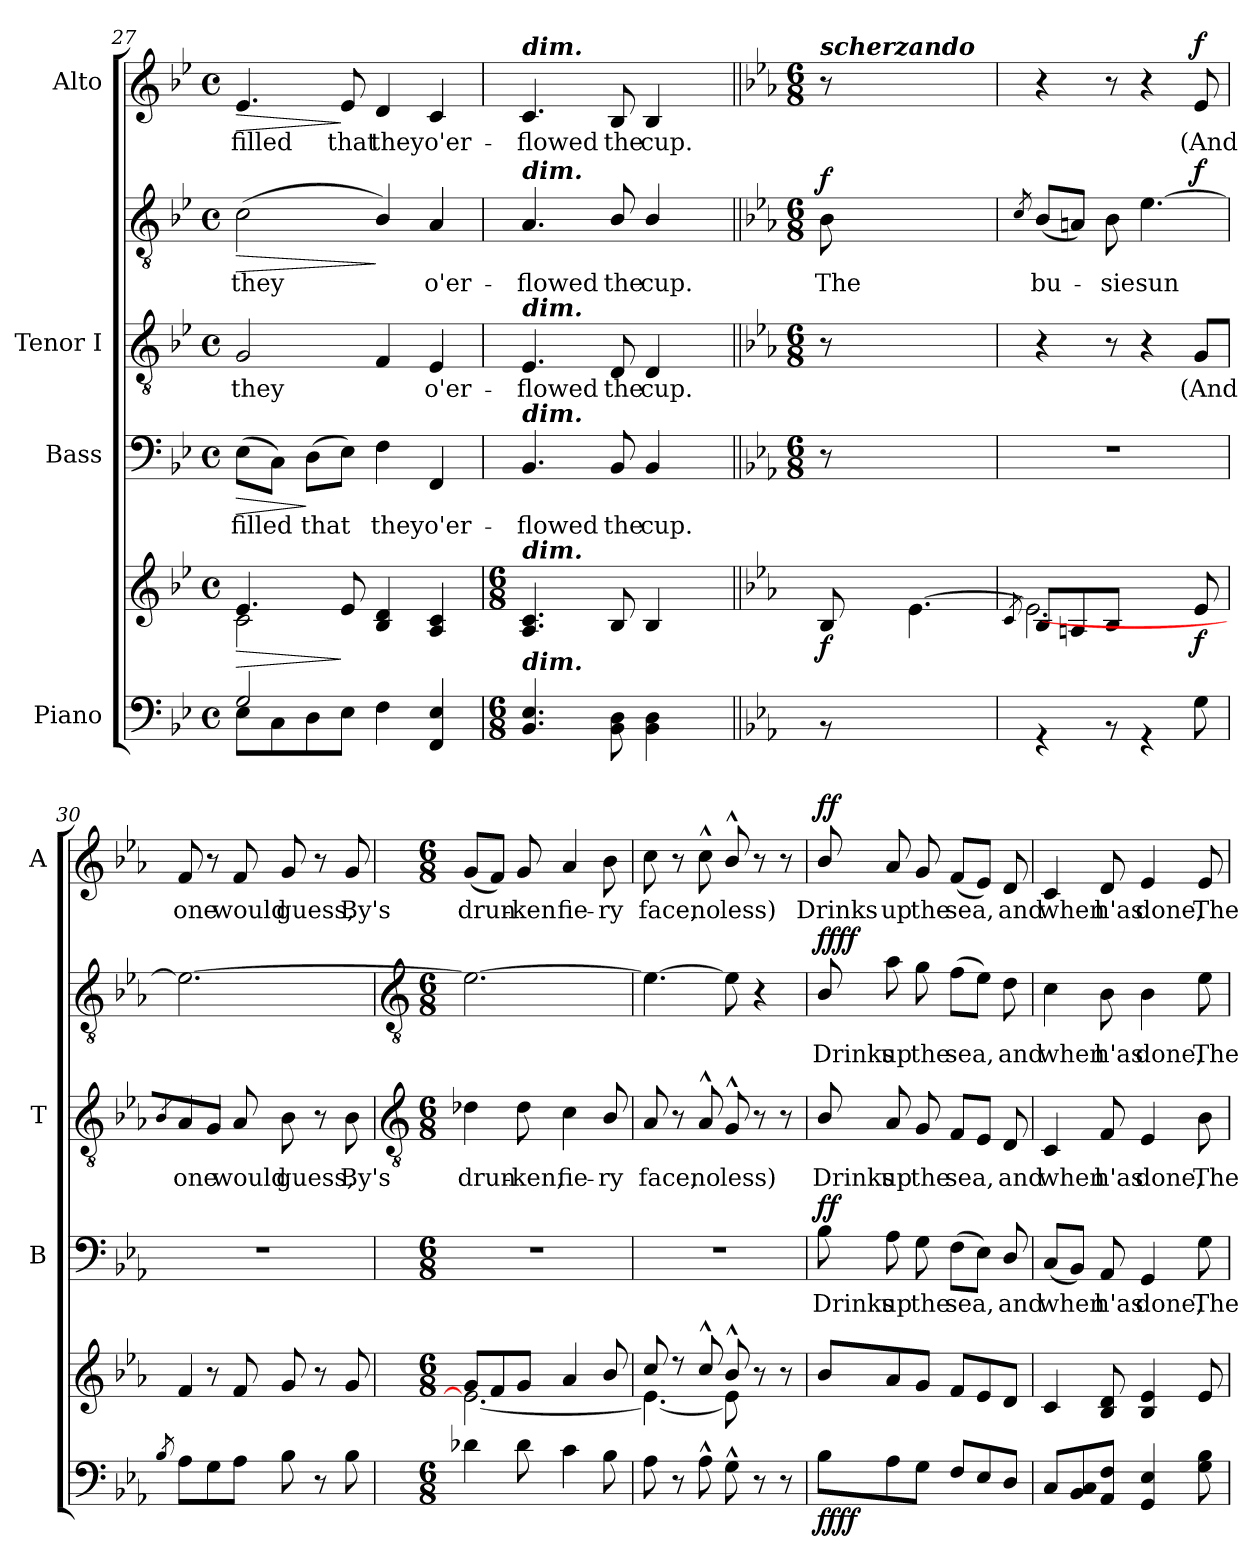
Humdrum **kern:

**kern	**kern	**dynam	**kern	**text	**dynam	**kern	**text	**kern	**text	**dynam	**kern	**text	**dynam
*part4	*part4	*part4	*part3	*part3	*part3	*part2	*part2	*part2	*part2	*part2	*part1	*part1	*part1
*staff6	*staff5	*staff5/6	*staff4	*staff4	*staff4	*staff3	*staff3	*staff2	*staff2	*staff2/3	*staff1	*staff1	*staff1
*I"Piano	*	*	*I"Bass	*	*	*I"Tenor I	*	*	*	*	*I"Alto	*	*
*	*	*	*I'B	*	*	*I'T	*	*	*	*	*I'A	*	*
!!LO:LB:g=z
*clefF4	*clefG2	*	*clefF4	*	*	*clefGv2	*	*clefGv2	*	*	*clefG2	*	*
*k[b-e-]	*k[b-e-]	*	*k[b-e-]	*	*	*k[b-e-]	*	*k[b-e-]	*	*	*k[b-e-]	*	*
*B-:	*B-:	*	*B-:	*	*	*B-:	*	*B-:	*	*	*B-:	*	*
*M4/4	*M4/4	*	*M4/4	*	*	*M4/4	*	*M4/4	*	*	*M4/4	*	*
*met(c)	*met(c)	*	*met(c)	*	*	*met(c)	*	*met(c)	*	*	*met(c)	*	*
=27	=27	=27	=27	=27	=27	=27	=27	=27	=27	=27	=27	=27	=27
*^	*	*	*	*	*	*	*	*	*	*	*	*	*
!	!	!	!LO:HP:b	!	!LO:LY:b	!LO:HP:b	!	!LO:LY:b	!	!LO:LY:b	!LO:HP:b	!	!LO:LY:b	!LO:HP:b
*	*	*^	*	*	*	*	*	*	*	*	*	*	*	*
2G/	8E-\L	4.e-	2c\	>	(>8E-L	filled	>	2G	-they	(<2c	they	>	4.e-	filled	>
.	8C\	.	.	.	8CJ)	.	.	.	.	.	.	.	.	.	.
!	!	!	!	!	!	!LO:LY:b	!	!	!	!	!	!	!	!	!
.	8D\	.	.	.	(>8DL	that	]	.	.	.	.	.	.	.	.
!	!	!	!	!	!	!	!	!	!	!	!	!	!	!LO:LY:b	!
.	8E-\J	8e-	.	]	8E-J)	.	.	.	.	.	.	.	8e-	that	]
!	!	!	!	!	!	!LO:LY:b	!	!	!	!	!	!	!	!LO:LY:b	!
4ryy	4F\	4B- 4d	4ryy	.	4F	they	.	4F/	.	4B-/)	.	]	4d	they	.
!	!	!	!	!	!	!LO:LY:b	!	!	!LO:LY:b	!	!LO:LY:b	!	!	!LO:LY:b	!
4ryy	4FF/ 4E-/	4A 4c	4ryy	.	4FF	o'er-	.	4E-	o'er-	4A	o'er-	.	4c	o'er-	.
=27A	=27A	=27A	=27A	=27A	=27A	=27A	=27A	=27A	=27A	=27A	=27A	=27A	=27A	=27A	=27A
*M6/8	*	*M6/8	*	*	*	*	*	*	*	*	*	*	*	*	*
!	!	!	!	!	!	!	!	!	!	!	!	!	!LO:TX:a:Bi:t=dim.	!	!
!	!	!	!	!	!	!	!	!	!	!LO:TX:a:Bi:t=dim.	!	!	!	!	!
!	!	!	!	!	!	!	!	!LO:TX:a:Bi:t=dim.	!	!	!	!	!	!	!
!	!	!	!	!	!LO:TX:a:Bi:t=dim.	!	!	!	!	!	!	!	!	!	!
!	!	!LO:TX:a:Bi:t=dim.	!	!	!	!	!	!	!	!	!	!	!	!	!
!LO:TX:a:Bi:t=dim.	!	!	!	!	!	!	!	!	!	!	!	!	!	!	!
!	!	!	!	!	!	!LO:LY:b	!	!	!LO:LY:b	!	!LO:LY:b	!	!	!LO:LY:b	!
8ryy	4.BB-/ 4.E-/	4.A 4.c	8ryy	.	4.BB-	-flowed	.	4.E-	flowed	4.A	-flowed	.	4.c	-flowed	.
2.ryy	.	.	2.ryy	.	.	.	.	.	.	.	.	.	.	.	.
!	!	!	!	!	!	!LO:LY:b	!	!	!LO:LY:b	!	!LO:LY:b	!	!	!LO:LY:b	!
.	8BB-\ 8D\	8B-	.	.	8BB-	the	.	8D	the	8B-/	the	.	8B-	the	.
!	!	!	!	!	!	!LO:LY:b	!	!	!LO:LY:b	!	!LO:LY:b	!	!	!LO:LY:b	!
.	4BB-\ 4D\	4B-	.	.	4BB-	cup.	.	4D	cup.	4B-/	cup.	.	4B-	cup.	.
.	8ryy	8ryy	.	.	8ryy	.	.	8ryy	.	8ryy	.	.	8ryy	.	.
=28||	=28||	=28||	=28||	=28||	=28||	=28||	=28||	=28||	=28||	=28||	=28||	=28||	=28||	=28||	=28||
*k[b-e-a-]	*	*k[b-e-a-]	*	*	*k[b-e-a-]	*	*	*k[b-e-a-]	*	*k[b-e-a-]	*	*	*k[b-e-a-]	*	*
*E-:	*	*E-:	*	*	*E-:	*	*	*E-:	*	*E-:	*	*	*E-:	*	*
*	*	*	*	*	*M6/8	*	*	*M6/8	*	*M6/8	*	*	*M6/8	*	*
!	!	!	!	!	!	!	!	!	!	!	!	!	!LO:TX:a:Bi:t=scherzando	!	!
!	!	!	!	!LO:DY:b	!	!	!	!	!	!	!LO:LY:b	!LO:DY:b	!	!	!
2.ryy	8r	8B-	4.ryy	f	8r	.	.	8r	.	8B-	The	f	8r	.	.
.	2ryy	2ryy	.	.	2ryy	.	.	2ryy	.	2ryy	.	.	2ryy	.	.
.	.	.	[4.e-\	.	.	.	.	.	.	.	.	.	.	.	.
.	8ryy	8ryy	.	.	8ryy	.	.	8ryy	.	8ryy	.	.	8ryy	.	.
=29	=29	=29	=29	=29	=29	=29	=29	=29	=29	=29	=29	=29	=29	=29	=29
.	.	8qc/L	.	.	.	.	.	.	.	8qc/L	.	.	.	.	.
!	!	!	!	!	!LO:N:vis=1	!	!	!	!	!	!LO:LY:b	!	!	!	!
2.ryy	4r	8B-	2.e-\_	.	2.r	.	.	4r	.	(<8B-	bu-	.	4r	.	.
.	.	8An	.	.	.	.	.	.	.	8AnJ)	.	.	.	.	.
!	!	!	!	!	!	!	!	!	!	!	!LO:LY:b	!	!	!	!
.	8r	8B-J	.	.	.	.	.	8r	.	8B-	sie	.	8r	.	.
!	!	!	!	!	!	!	!	!	!	!	!LO:LY:b	!	!	!	!
.	4r	4ryy	.	.	.	.	.	4r	.	[4.e-	sun	.	4r	.	.
!	!	!	!	!LO:DY:b	!	!	!	!	!LO:LY:b	!	!	!LO:DY:b=2	!	!LO:LY:b	!LO:DY:b
.	8G\L	8e-	.	f	.	.	.	8GL	(And	.	.	f	8e-	(And	f
*v	*v	*	*	*	*	*	*	*	*	*	*	*	*	*	*
*	*v	*v	*	*	*	*	*	*	*	*	*	*	*	*
=30	=30	=30	=30	=30	=30	=30	=30	=30	=30	=30	=30	=30	=30
8qB-/L	.	.	.	.	.	8qB-/	.	.	.	.	.	.	.
!	!	!	!LO:N:vis=1	!	!	!	!LO:LY:b	!	!	!	!	!LO:LY:b	!
8A-\	8fJ	.	2.r	.	.	8A-	one	2.e-_	.	.	8f	one	.
8G\	8r	.	.	.	.	8GJ	.	.	.	.	8r	.	.
!	!	!	!	!	!	!	!LO:LY:b	!	!	!	!	!LO:LY:b	!
8A-\J	8f	.	.	.	.	8A-	would	.	.	.	8f	would	.
!	!	!	!	!	!	!	!LO:LY:b	!	!	!	!	!LO:LY:b	!
8B-\	8g	.	.	.	.	8B-	guess,	.	.	.	8g	guess,	.
8r	8r	.	.	.	.	8r	.	.	.	.	8r	.	.
!	!	!	!	!	!	!	!LO:LY:b	!	!	!	!	!LO:LY:b	!
8B-\	8g	.	.	.	.	8B-	By's	.	.	.	8g	By's	.
!!LO:LB:g=z
=31	=31	=31	=31	=31	=31	=31	=31	=31	=31	=31	=31	=31	=31
*	*	*	*	*	*	*clefGv2	*	*clefGv2	*	*	*	*	*
*M6/8	*M6/8	*	*M6/8	*	*	*M6/8	*	*M6/8	*	*	*M6/8	*	*
*	*^	*	*	*	*	*	*	*	*	*	*	*	*
!	!	!	!	!LO:N:vis=1	!	!	!	!LO:LY:b	!	!	!	!	!LO:LY:b	!
4d-X	8g/L	2.e-\_	.	2.r	.	.	4d-X	drun-	2.e-_	.	.	(<8gL	drun-	.
.	8f/	.	.	.	.	.	.	.	.	.	.	8fJ)	.	.
!	!	!	!	!	!	!	!	!LO:LY:b	!	!	!	!	!LO:LY:b	!
8d-	8g/J	.	.	.	.	.	8d-	-ken,	.	.	.	8g	ken	.
!	!	!	!	!	!	!	!	!LO:LY:b	!	!	!	!	!LO:LY:b	!
4c	4a-/	.	.	.	.	.	4c	fie-	.	.	.	4a-	fie-	.
!	!	!	!	!	!	!	!	!LO:LY:b	!	!	!	!	!LO:LY:b	!
8B-\	8b-/	.	.	.	.	.	8B-/	-ry	.	.	.	8b-	-ry	.
=32	=32	=32	=32	=32	=32	=32	=32	=32	=32	=32	=32	=32	=32	=32
!	!	!	!	!LO:N:vis=1	!	!	!	!LO:LY:b	!	!	!	!	!LO:LY:b	!
8A-	8cc/	4.e-\_	.	2.r	.	.	8A-	face,	4.e-_	.	.	8cc	face,	.
8r	8r	.	.	.	.	.	8r	.	.	.	.	8r	.	.
!	!	!	!	!	!	!	!	!LO:LY:b	!	!	!	!	!LO:LY:b	!
8A-^^	8cc^^/	.	.	.	.	.	8A-^^	no	.	.	.	8cc^^	no	.
!	!	!	!	!	!	!	!	!LO:LY:b	!	!	!	!	!LO:LY:b	!
8G^^	8b-^^/	8e-\]	.	.	.	.	8G^^	less)	8e-]	.	.	8b-^^/	less)	.
8r	8r	4ryy	.	.	.	.	8r	.	4r	.	.	8r	.	.
8r	8r	.	.	.	.	.	8r	.	.	.	.	8r	.	.
=33	=33	=33	=33	=33	=33	=33	=33	=33	=33	=33	=33	=33	=33	=33
!	!	!	!LO:DY:b=2	!	!LO:LY:b	!	!	!LO:LY:b	!	!LO:LY:b	!	!	!LO:LY:b	!
!	!	!	!LO:DY:n=1:b	!	!	!LO:DY:b	!	!	!	!	!LO:DY:b=2	!	!	!
!	!	!	!	!	!	!	!	!	!	!	!LO:DY:n=1:b	!	!	!LO:DY:b
8B-\L	8b-/L	2ryy	ff ff	8B-\	Drinks	ff	8B-/	Drinks	8B-/	Drinks	ff ff	8b-/	Drinks	ff
!	!	!	!	!	!LO:LY:b	!	!	!LO:LY:b	!	!LO:LY:b	!	!	!LO:LY:b	!
8A-	8a-/	.	.	8A-	up	.	8A-	up	8a-	up	.	8a-	up	.
!	!	!	!	!	!LO:LY:b	!	!	!LO:LY:b	!	!LO:LY:b	!	!	!LO:LY:b	!
8GJ	8g/J	.	.	8G	the	.	8G	the	8g	the	.	8g	the	.
!	!	!	!	!	!LO:LY:b	!	!	!LO:LY:b	!	!LO:LY:b	!	!	!LO:LY:b	!
8FL	8f/L	.	.	(>8FL	sea,	.	8FL	sea,	(>8fL	sea,	.	(<8fL	sea,	.
8E-	8e-/	8ryy	.	8E-J)	.	.	8E-J	.	8e-J)	.	.	8e-J)	.	.
!	!	!	!	!	!LO:LY:b	!	!	!LO:LY:b	!	!LO:LY:b	!	!	!LO:LY:b	!
8D/J	8d/J	8ryy	.	8D/	and	.	8D	and	8d	and	.	8d	and	.
=34	=34	=34	=34	=34	=34	=34	=34	=34	=34	=34	=34	=34	=34	=34
!	!	!LO:N:vis=1	!	!	!LO:LY:b	!	!	!LO:LY:b	!	!LO:LY:b	!	!	!LO:LY:b	!
8CL	4c/	2.ryy	.	(<8CL	when	.	4C	when	4c	when	.	4c	when	.
8BB- 8C	.	.	.	8BB-J)	.	.	.	.	.	.	.	.	.	.
!	!	!	!	!	!LO:LY:b	!	!	!LO:LY:b	!	!LO:LY:b	!	!	!LO:LY:b	!
8AA- 8FJ	8B-/ 8d/	.	.	8AA-	h'as	.	8F	h'as	8B-	h'as	.	8d	h'as	.
!	!	!	!	!	!LO:LY:b	!	!	!LO:LY:b	!	!LO:LY:b	!	!	!LO:LY:b	!
4GG 4E-	4B-/ 4e-/	.	.	4GG	done,	.	4E-	done,	4B-	done,	.	4e-	done,	.
!	!	!	!	!	!LO:LY:b	!	!	!LO:LY:b	!	!LO:LY:b	!	!	!LO:LY:b	!
8G 8B-	8e-/	.	.	8G	The	.	8B-	The	8e-\	The	.	8e-	The	.
*	*v	*v	*	*	*	*	*	*	*	*	*	*	*	*
=	=	=	=	=	=	=	=	=	=	=	=	=	=
*-	*-	*-	*-	*-	*-	*-	*-	*-	*-	*-	*-	*-	*-
